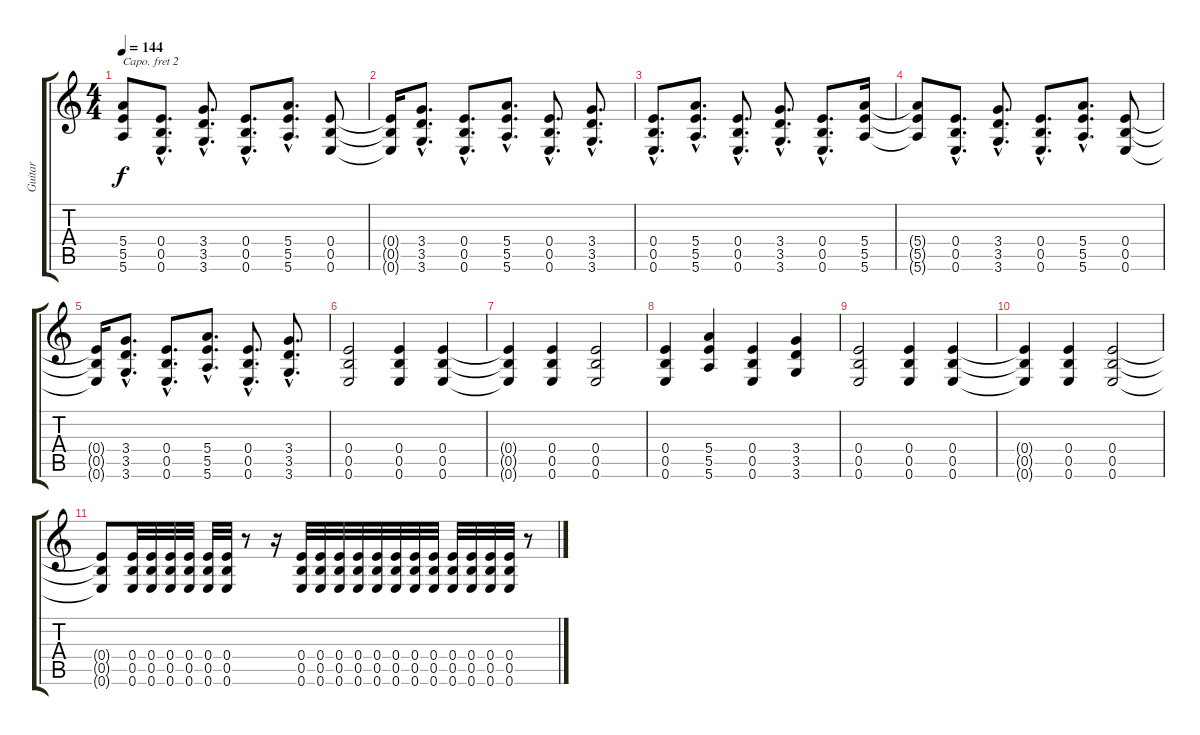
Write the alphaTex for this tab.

\track ("Guitar" "Guitar") {instrument overdrivenguitar}
\staff {score tabs}
\capo 2
\tuning (E4 B3 G3 D3 A2 D2) {hide}
\ts (4 4)
\tempo 144
\clef g2
\ks c
(5.4{t} 5.5{t} 5.6{t}).8{dy f} (0.4{hac} 0.5{hac} 0.6{hac}).8{d} (3.4{hac} 3.5{hac} 3.6{hac}).8{d} (0.4{hac} 0.5{hac} 0.6{hac}).8{d} (5.4{hac} 5.5{hac} 5.6{hac}).8{d} (0.4 0.5 0.6).8 |
(0.4{t} 0.5{t} 0.6{t}).16 (3.4{hac} 3.5{hac} 3.6{hac}).8{d} (0.4{hac} 0.5{hac} 0.6{hac}).8{d} (5.4{hac} 5.5{hac} 5.6{hac}).8{d} (0.4{hac} 0.5{hac} 0.6{hac}).8{d} (3.4{hac} 3.5{hac} 3.6{hac}).8{d} |
(0.4{hac} 0.5{hac} 0.6{hac}).8{d} (5.4{hac} 5.5{hac} 5.6{hac}).8{d} (0.4{hac} 0.5{hac} 0.6{hac}).8{d} (3.4{hac} 3.5{hac} 3.6{hac}).8{d} (0.4{hac} 0.5{hac} 0.6{hac}).8{d} (5.4 5.5 5.6).16 |
(5.4{t} 5.5{t} 5.6{t}).8 (0.4{hac} 0.5{hac} 0.6{hac}).8{d} (3.4{hac} 3.5{hac} 3.6{hac}).8{d} (0.4{hac} 0.5{hac} 0.6{hac}).8{d} (5.4{hac} 5.5{hac} 5.6{hac}).8{d} (0.4 0.5 0.6).8 |
(0.4{t} 0.5{t} 0.6{t}).16 (3.4{hac} 3.5{hac} 3.6{hac}).8{d} (0.4{hac} 0.5{hac} 0.6{hac}).8{d} (5.4{hac} 5.5{hac} 5.6{hac}).8{d} (0.4{hac} 0.5{hac} 0.6{hac}).8{d} (3.4{hac} 3.5{hac} 3.6{hac}).8{d} |
(0.4 0.5 0.6).2 (0.4 0.5 0.6).4 (0.4 0.5 0.6).4 |
(0.4{t} 0.5{t} 0.6{t}).4 (0.4 0.5 0.6).4 (0.4 0.5 0.6).2 |
(0.4 0.5 0.6).4 (5.4 5.5 5.6).4 (0.4 0.5 0.6).4 (3.4 3.5 3.6).4 |
(0.4 0.5 0.6).2 (0.4 0.5 0.6).4 (0.4 0.5 0.6).4 |
(0.4{t} 0.5{t} 0.6{t}).4 (0.4 0.5 0.6).4 (0.4 0.5 0.6).2 |
(0.4{t} 0.5{t} 0.6{t}).8 (0.4 0.5 0.6).32 (0.4 0.5 0.6).32 (0.4 0.5 0.6).32 (0.4 0.5 0.6).32 (0.4 0.5 0.6).32 (0.4 0.5 0.6).32 r.8 r.16 (0.4 0.5 0.6).32 (0.4 0.5 0.6).32 (0.4 0.5 0.6).32 (0.4 0.5 0.6).32 (0.4 0.5 0.6).32 (0.4 0.5 0.6).32 (0.4 0.5 0.6).32 (0.4 0.5 0.6).32 (0.4 0.5 0.6).32 (0.4 0.5 0.6).32 (0.4 0.5 0.6).32 (0.4 0.5 0.6).32 r.8
